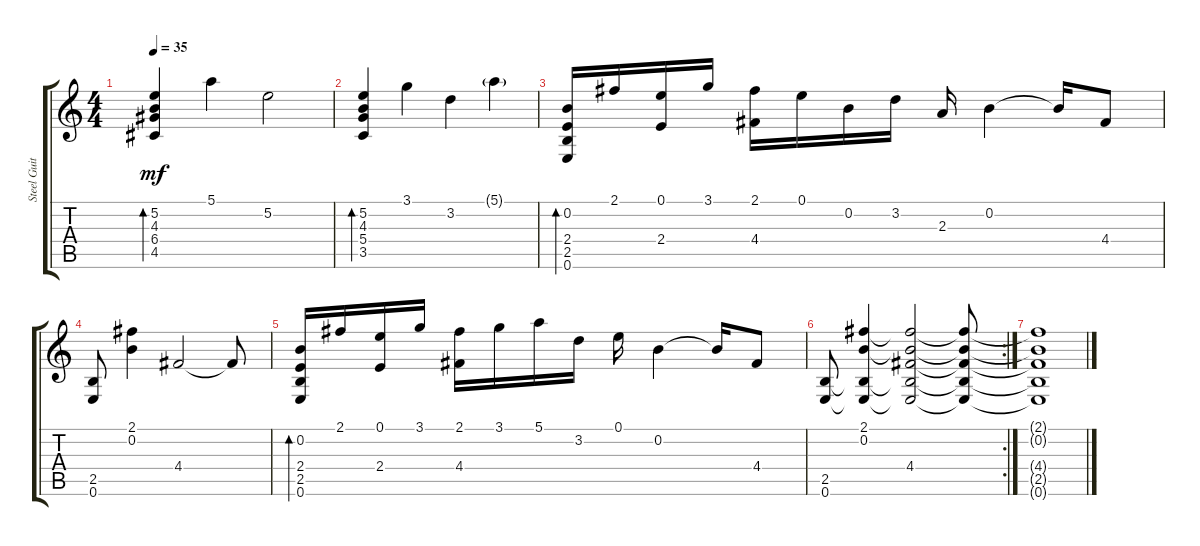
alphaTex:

\track ("Steel Guitar" "Steel Guit") {instrument acousticguitarsteel}
\staff {score tabs}
\tuning (E4 B3 G3 D3 A2 E2) {hide}
\ts (4 4)
\tempo 35
\clef g2
\ks c
(5.2 4.3 6.4 4.5).4{bd 30 dy mf} 5.1.4 5.2.2 |
(5.2 4.3 5.4 3.5).4{bd 30} 3.1.4 3.2.4 5.1{g}.4 |
(0.2 2.4 2.5 0.6).16{bd 30} 2.1.16 (0.1 2.4).16 3.1.16 (2.1 4.4).16 0.1.16 0.2.16 3.2.16 2.3.16 0.2.4 0.2{t}.16 4.4.8 |
(2.5 0.6).8 (2.1 0.2).4 4.4.2 4.4{t}.8 |
(0.2 2.4 2.5 0.6).16{bd 30} 2.1.16 (0.1 2.4).16 3.1.16 (2.1 4.4).16 3.1.16 5.1.16 3.2.16 0.1.16 0.2.4 0.2{t}.16 4.4.8 |
\rc 2
(2.5 0.6).8 (2.1 0.2 2.5{t} 0.6{t}).4 (2.1{t} 0.2{t} 4.4 2.5{t} 0.6{t}).2 (2.1{t} 0.2{t} 4.4{t} 2.5{t} 0.6{t}).8 |
(2.1{t} 0.2{t} 4.4{t} 2.5{t} 0.6{t}).1
